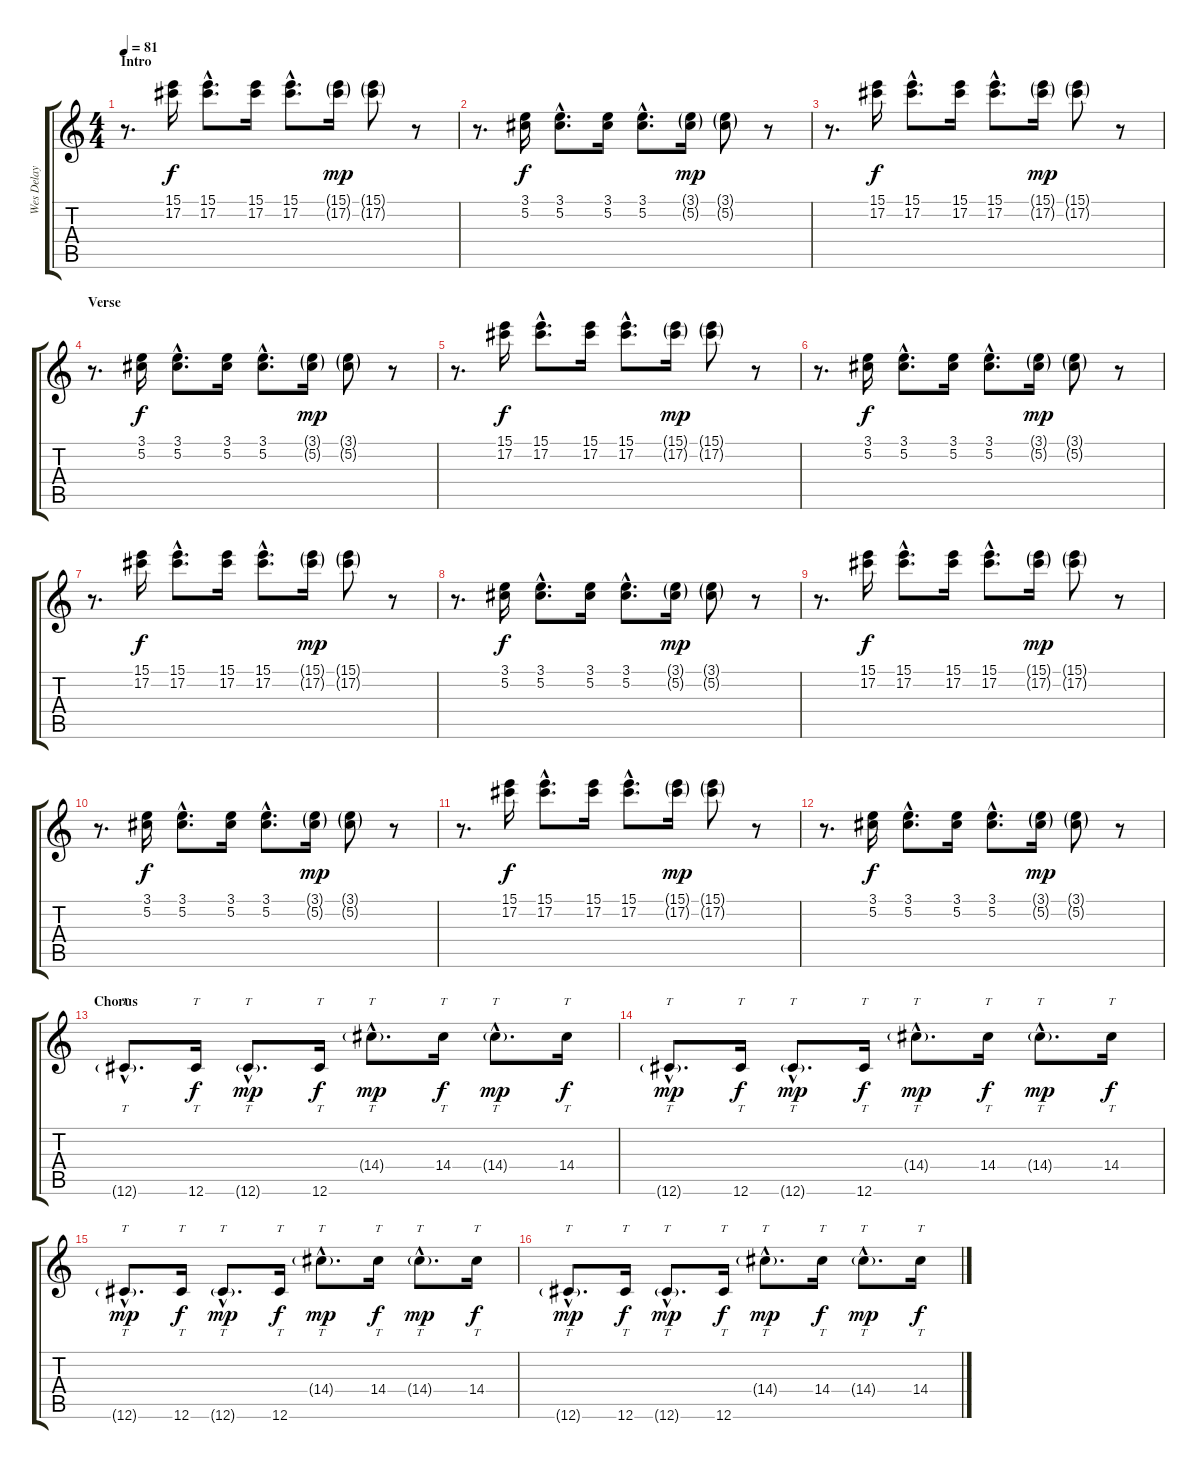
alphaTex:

\track ("Wes Delay" "Wes Delay") {instrument distortionguitar}
\staff {score tabs}
\tuning (Db4 Ab3 E3 B2 Gb2 Db2) {hide}
\ts (4 4)
\section ("" "Intro")
\tempo 81
\clef g2
\ks c
r.8{d dy f instrument electricguitarclean} (15.1 17.2).16 (15.1{hac} 17.2{hac}).8{d} (15.1 17.2).16 (15.1{hac} 17.2{hac}).8{d} (15.1{g} 17.2{g}).16{dy mp} (15.1{g} 17.2{g}).8 r.8 |
r.8{d} (3.1 5.2).16{dy f} (3.1{hac} 5.2{hac}).8{d} (3.1 5.2).16 (3.1{hac} 5.2{hac}).8{d} (3.1{g} 5.2{g}).16{dy mp} (3.1{g} 5.2{g}).8 r.8 |
r.8{d} (15.1 17.2).16{dy f} (15.1{hac} 17.2{hac}).8{d} (15.1 17.2).16 (15.1{hac} 17.2{hac}).8{d} (15.1{g} 17.2{g}).16{dy mp} (15.1{g} 17.2{g}).8 r.8 |
\section ("" "Verse")
r.8{d} (3.1 5.2).16{dy f} (3.1{hac} 5.2{hac}).8{d} (3.1 5.2).16 (3.1{hac} 5.2{hac}).8{d} (3.1{g} 5.2{g}).16{dy mp} (3.1{g} 5.2{g}).8 r.8 |
r.8{d} (15.1 17.2).16{dy f} (15.1{hac} 17.2{hac}).8{d} (15.1 17.2).16 (15.1{hac} 17.2{hac}).8{d} (15.1{g} 17.2{g}).16{dy mp} (15.1{g} 17.2{g}).8 r.8 |
r.8{d} (3.1 5.2).16{dy f} (3.1{hac} 5.2{hac}).8{d} (3.1 5.2).16 (3.1{hac} 5.2{hac}).8{d} (3.1{g} 5.2{g}).16{dy mp} (3.1{g} 5.2{g}).8 r.8 |
r.8{d} (15.1 17.2).16{dy f} (15.1{hac} 17.2{hac}).8{d} (15.1 17.2).16 (15.1{hac} 17.2{hac}).8{d} (15.1{g} 17.2{g}).16{dy mp} (15.1{g} 17.2{g}).8 r.8 |
r.8{d} (3.1 5.2).16{dy f} (3.1{hac} 5.2{hac}).8{d} (3.1 5.2).16 (3.1{hac} 5.2{hac}).8{d} (3.1{g} 5.2{g}).16{dy mp} (3.1{g} 5.2{g}).8 r.8 |
r.8{d} (15.1 17.2).16{dy f} (15.1{hac} 17.2{hac}).8{d} (15.1 17.2).16 (15.1{hac} 17.2{hac}).8{d} (15.1{g} 17.2{g}).16{dy mp} (15.1{g} 17.2{g}).8 r.8 |
r.8{d} (3.1 5.2).16{dy f} (3.1{hac} 5.2{hac}).8{d} (3.1 5.2).16 (3.1{hac} 5.2{hac}).8{d} (3.1{g} 5.2{g}).16{dy mp} (3.1{g} 5.2{g}).8 r.8 |
r.8{d} (15.1 17.2).16{dy f} (15.1{hac} 17.2{hac}).8{d} (15.1 17.2).16 (15.1{hac} 17.2{hac}).8{d} (15.1{g} 17.2{g}).16{dy mp} (15.1{g} 17.2{g}).8 r.8 |
r.8{d} (3.1 5.2).16{dy f} (3.1{hac} 5.2{hac}).8{d} (3.1 5.2).16 (3.1{hac} 5.2{hac}).8{d} (3.1{g} 5.2{g}).16{dy mp} (3.1{g} 5.2{g}).8 r.8 |
\section ("" "Chorus")
12.6{g hac}.8{tt d volume 16 balance 0} 12.6.16{tt dy f} 12.6{g hac}.8{tt d dy mp} 12.6.16{tt dy f} 14.4{g hac}.8{tt d dy mp} 14.4.16{tt dy f} 14.4{g hac}.8{tt d dy mp} 14.4.16{tt dy f} |
12.6{g hac}.8{tt d dy mp} 12.6.16{tt dy f} 12.6{g hac}.8{tt d dy mp} 12.6.16{tt dy f} 14.4{g hac}.8{tt d dy mp} 14.4.16{tt dy f} 14.4{g hac}.8{tt d dy mp} 14.4.16{tt dy f} |
12.6{g hac}.8{tt d dy mp} 12.6.16{tt dy f} 12.6{g hac}.8{tt d dy mp} 12.6.16{tt dy f} 14.4{g hac}.8{tt d dy mp} 14.4.16{tt dy f} 14.4{g hac}.8{tt d dy mp} 14.4.16{tt dy f} |
12.6{g hac}.8{tt d dy mp} 12.6.16{tt dy f} 12.6{g hac}.8{tt d dy mp} 12.6.16{tt dy f} 14.4{g hac}.8{tt d dy mp} 14.4.16{tt dy f} 14.4{g hac}.8{tt d dy mp} 14.4.16{tt dy f}
